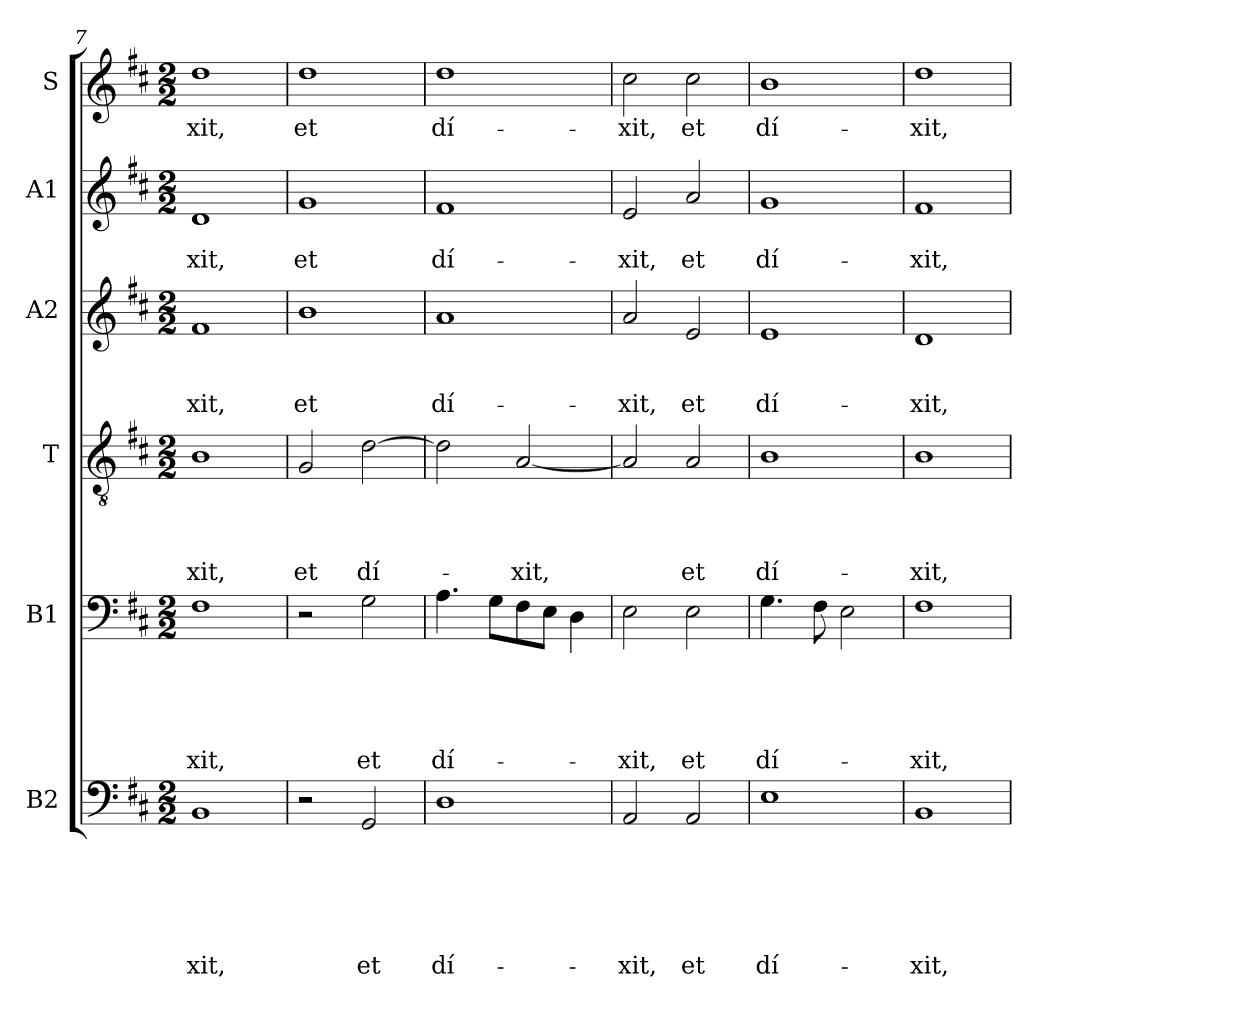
**kern	**text	**text	**text	**text	**text	**text	**kern	**text	**text	**text	**text	**text	**kern	**text	**text	**text	**text	**kern	**text	**text	**text	**kern	**text	**text	**kern	**text
*part6	*part6	*part6	*part6	*part6	*part6	*part6	*part5	*part5	*part5	*part5	*part5	*part5	*part4	*part4	*part4	*part4	*part4	*part3	*part3	*part3	*part3	*part2	*part2	*part2	*part1	*part1
*staff6	*staff6	*staff6	*staff6	*staff6	*staff6	*staff6	*staff5	*staff5	*staff5	*staff5	*staff5	*staff5	*staff4	*staff4	*staff4	*staff4	*staff4	*staff3	*staff3	*staff3	*staff3	*staff2	*staff2	*staff2	*staff1	*staff1
*I"B2	*	*	*	*	*	*	*I"B1	*	*	*	*	*	*I"T	*	*	*	*	*I"A2	*	*	*	*I"A1	*	*	*I"S	*
*clefF4	*	*	*	*	*	*	*clefF4	*	*	*	*	*	*clefGv2	*	*	*	*	*clefG2	*	*	*	*clefG2	*	*	*clefG2	*
*k[f#c#]	*	*	*	*	*	*	*k[f#c#]	*	*	*	*	*	*k[f#c#]	*	*	*	*	*k[f#c#]	*	*	*	*k[f#c#]	*	*	*k[f#c#]	*
*D:	*	*	*	*	*	*	*D:	*	*	*	*	*	*D:	*	*	*	*	*D:	*	*	*	*D:	*	*	*D:	*
*M2/2	*	*	*	*	*	*	*M2/2	*	*	*	*	*	*M2/2	*	*	*	*	*M2/2	*	*	*	*M2/2	*	*	*M2/2	*
=7	=7	=7	=7	=7	=7	=7	=7	=7	=7	=7	=7	=7	=7	=7	=7	=7	=7	=7	=7	=7	=7	=7	=7	=7	=7	=7
!	!	!	!	!	!	!LO:LY:b	!	!	!	!	!	!LO:LY:b	!	!	!	!	!LO:LY:b	!	!	!	!LO:LY:b	!	!	!LO:LY:b	!	!LO:LY:b
1BB	.	.	.	.	.	-xit,	1F#	.	.	.	.	-xit,	1B	.	.	.	-xit,	1f#	.	.	-xit,	1d	.	-xit,	1dd	-xit,
=8	=8	=8	=8	=8	=8	=8	=8	=8	=8	=8	=8	=8	=8	=8	=8	=8	=8	=8	=8	=8	=8	=8	=8	=8	=8	=8
!	!	!	!	!	!	!	!	!	!	!	!	!	!	!	!	!	!LO:LY:b	!	!	!	!LO:LY:b	!	!	!LO:LY:b	!	!LO:LY:b
2r	.	.	.	.	.	.	2r	.	.	.	.	.	2G/	.	.	.	et	1b	.	.	et	1g	.	et	1dd	et
!	!	!	!	!	!	!LO:LY:b	!	!	!	!	!	!LO:LY:b	!	!	!	!	!LO:LY:b	!	!	!	!	!	!	!	!	!
2GG/	.	.	.	.	.	et	2G\	.	.	.	.	et	[2d\	.	.	.	dí-	.	.	.	.	.	.	.	.	.
=9	=9	=9	=9	=9	=9	=9	=9	=9	=9	=9	=9	=9	=9	=9	=9	=9	=9	=9	=9	=9	=9	=9	=9	=9	=9	=9
!	!	!	!	!	!	!LO:LY:b	!	!	!	!	!	!LO:LY:b	!	!	!	!	!	!	!	!	!LO:LY:b	!	!	!LO:LY:b	!	!LO:LY:b
1D	.	.	.	.	.	dí-	4.A\	.	.	.	.	dí-	2d\]	.	.	.	.	1a	.	.	dí-	1f#	.	dí-	1dd	dí-
.	.	.	.	.	.	.	8G\L	.	.	.	.	.	.	.	.	.	.	.	.	.	.	.	.	.	.	.
!	!	!	!	!	!	!	!	!	!	!	!	!	!	!	!	!	!LO:LY:b	!	!	!	!	!	!	!	!	!
.	.	.	.	.	.	.	8F#\	.	.	.	.	.	[2A/	.	.	.	-xit,	.	.	.	.	.	.	.	.	.
.	.	.	.	.	.	.	8E\J	.	.	.	.	.	.	.	.	.	.	.	.	.	.	.	.	.	.	.
.	.	.	.	.	.	.	4D\	.	.	.	.	.	.	.	.	.	.	.	.	.	.	.	.	.	.	.
=10	=10	=10	=10	=10	=10	=10	=10	=10	=10	=10	=10	=10	=10	=10	=10	=10	=10	=10	=10	=10	=10	=10	=10	=10	=10	=10
!	!	!	!	!	!	!LO:LY:b	!	!	!	!	!	!LO:LY:b	!	!	!	!	!	!	!	!	!LO:LY:b	!	!	!LO:LY:b	!	!LO:LY:b
2AA/	.	.	.	.	.	-xit,	2E\	.	.	.	.	-xit,	2A/]	.	.	.	.	2a/	.	.	-xit,	2e/	.	-xit,	2cc#\	-xit,
!	!	!	!	!	!	!LO:LY:b	!	!	!	!	!	!LO:LY:b	!	!	!	!	!LO:LY:b	!	!	!	!LO:LY:b	!	!	!LO:LY:b	!	!LO:LY:b
2AA/	.	.	.	.	.	et	2E\	.	.	.	.	et	2A/	.	.	.	et	2e/	.	.	et	2a/	.	et	2cc#\	et
=11	=11	=11	=11	=11	=11	=11	=11	=11	=11	=11	=11	=11	=11	=11	=11	=11	=11	=11	=11	=11	=11	=11	=11	=11	=11	=11
!	!	!	!	!	!	!LO:LY:b	!	!	!	!	!	!LO:LY:b	!	!	!	!	!LO:LY:b	!	!	!	!LO:LY:b	!	!	!LO:LY:b	!	!LO:LY:b
1E	.	.	.	.	.	dí-	4.G\	.	.	.	.	dí-	1B	.	.	.	dí-	1e	.	.	dí-	1g	.	dí-	1b	dí-
.	.	.	.	.	.	.	8F#\	.	.	.	.	.	.	.	.	.	.	.	.	.	.	.	.	.	.	.
.	.	.	.	.	.	.	2E\	.	.	.	.	.	.	.	.	.	.	.	.	.	.	.	.	.	.	.
=12	=12	=12	=12	=12	=12	=12	=12	=12	=12	=12	=12	=12	=12	=12	=12	=12	=12	=12	=12	=12	=12	=12	=12	=12	=12	=12
!	!	!	!	!	!	!LO:LY:b	!	!	!	!	!	!LO:LY:b	!	!	!	!	!LO:LY:b	!	!	!	!LO:LY:b	!	!	!LO:LY:b	!	!LO:LY:b
1BB	.	.	.	.	.	-xit,	1F#	.	.	.	.	-xit,	1B	.	.	.	-xit,	1d	.	.	-xit,	1f#	.	-xit,	1dd	-xit,
=	=	=	=	=	=	=	=	=	=	=	=	=	=	=	=	=	=	=	=	=	=	=	=	=	=	=
*-	*-	*-	*-	*-	*-	*-	*-	*-	*-	*-	*-	*-	*-	*-	*-	*-	*-	*-	*-	*-	*-	*-	*-	*-	*-	*-
